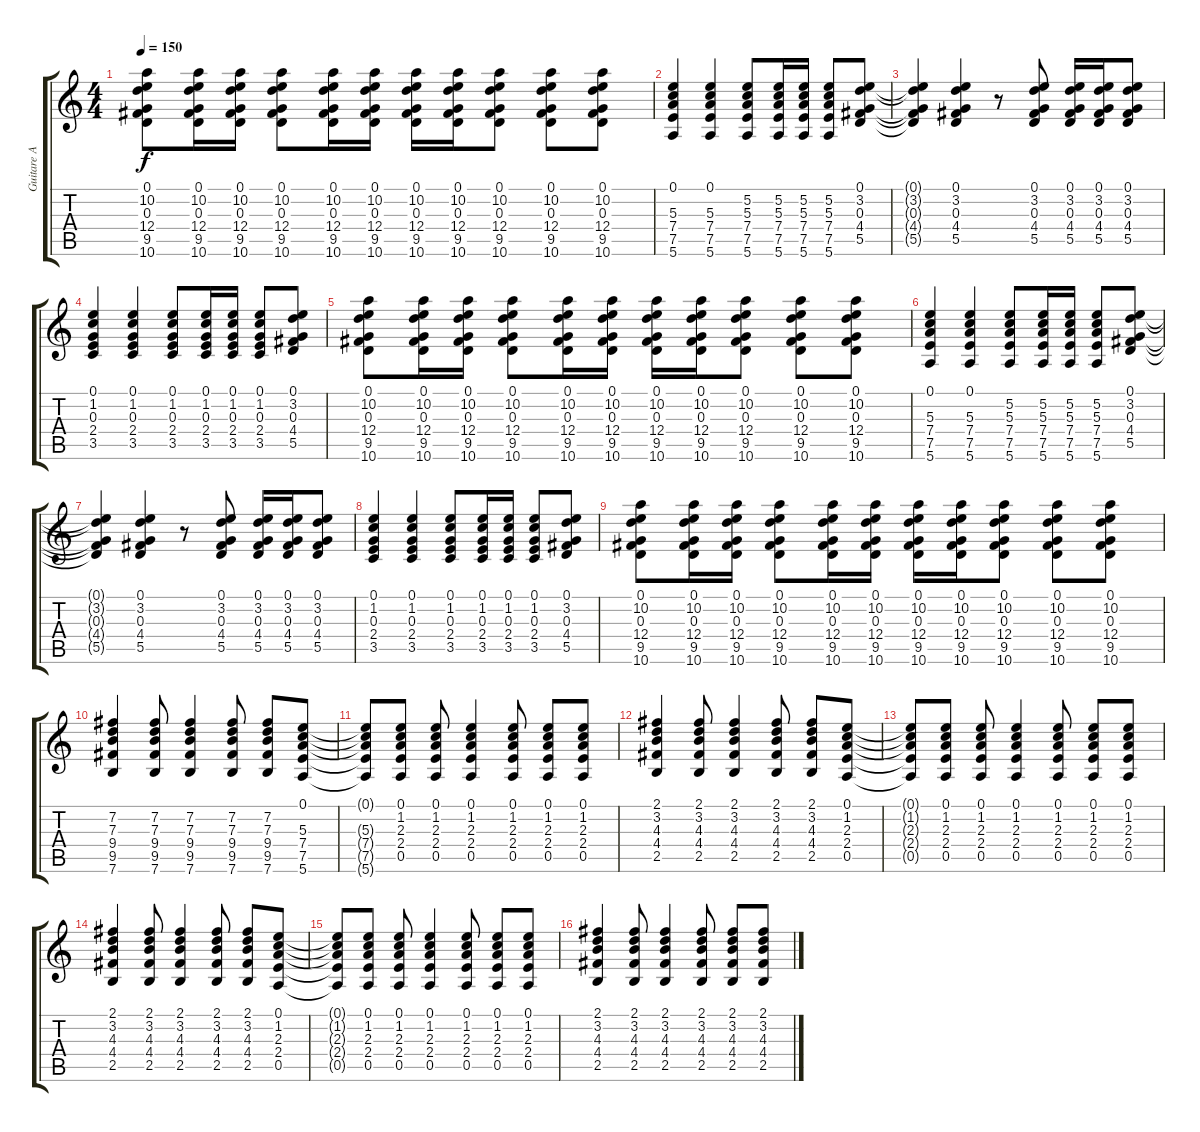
\track ("Guitare A" "Guitare A") {instrument acousticguitarsteel}
\staff {score tabs}
\tuning (E4 B3 G3 D3 A2 E2) {hide}
\ts (4 4)
\tempo 150
\clef g2
\ks c
(0.1 10.2 0.3 12.4 9.5 10.6).8{dy f} (0.1 10.2 0.3 12.4 9.5 10.6).16 (0.1 10.2 0.3 12.4 9.5 10.6).16 (0.1 10.2 0.3 12.4 9.5 10.6).8 (0.1 10.2 0.3 12.4 9.5 10.6).16 (0.1 10.2 0.3 12.4 9.5 10.6).16 (0.1 10.2 0.3 12.4 9.5 10.6).16 (0.1 10.2 0.3 12.4 9.5 10.6).16 (0.1 10.2 0.3 12.4 9.5 10.6).8 (0.1 10.2 0.3 12.4 9.5 10.6).8 (0.1 10.2 0.3 12.4 9.5 10.6).8 |
(0.1 5.3 7.4 7.5 5.6).4 (0.1 5.3 7.4 7.5 5.6).4 (5.2 5.3 7.4 7.5 5.6).8 (5.2 5.3 7.4 7.5 5.6).16 (5.2 5.3 7.4 7.5 5.6).16 (5.2 5.3 7.4 7.5 5.6).8 (0.1 3.2 0.3 4.4 5.5).8 |
(0.1{t} 3.2{t} 0.3{t} 4.4{t} 5.5{t}).4 (0.1 3.2 0.3 4.4 5.5).4 r.8 (0.1 3.2 0.3 4.4 5.5).8 (0.1 3.2 0.3 4.4 5.5).16 (0.1 3.2 0.3 4.4 5.5).16 (0.1 3.2 0.3 4.4 5.5).8 |
(0.1 1.2 0.3 2.4 3.5).4 (0.1 1.2 0.3 2.4 3.5).4 (0.1 1.2 0.3 2.4 3.5).8 (0.1 1.2 0.3 2.4 3.5).16 (0.1 1.2 0.3 2.4 3.5).16 (0.1 1.2 0.3 2.4 3.5).8 (0.1 3.2 0.3 4.4 5.5).8 |
(0.1 10.2 0.3 12.4 9.5 10.6).8 (0.1 10.2 0.3 12.4 9.5 10.6).16 (0.1 10.2 0.3 12.4 9.5 10.6).16 (0.1 10.2 0.3 12.4 9.5 10.6).8 (0.1 10.2 0.3 12.4 9.5 10.6).16 (0.1 10.2 0.3 12.4 9.5 10.6).16 (0.1 10.2 0.3 12.4 9.5 10.6).16 (0.1 10.2 0.3 12.4 9.5 10.6).16 (0.1 10.2 0.3 12.4 9.5 10.6).8 (0.1 10.2 0.3 12.4 9.5 10.6).8 (0.1 10.2 0.3 12.4 9.5 10.6).8 |
(0.1 5.3 7.4 7.5 5.6).4 (0.1 5.3 7.4 7.5 5.6).4 (5.2 5.3 7.4 7.5 5.6).8 (5.2 5.3 7.4 7.5 5.6).16 (5.2 5.3 7.4 7.5 5.6).16 (5.2 5.3 7.4 7.5 5.6).8 (0.1 3.2 0.3 4.4 5.5).8 |
(0.1{t} 3.2{t} 0.3{t} 4.4{t} 5.5{t}).4 (0.1 3.2 0.3 4.4 5.5).4 r.8 (0.1 3.2 0.3 4.4 5.5).8 (0.1 3.2 0.3 4.4 5.5).16 (0.1 3.2 0.3 4.4 5.5).16 (0.1 3.2 0.3 4.4 5.5).8 |
(0.1 1.2 0.3 2.4 3.5).4 (0.1 1.2 0.3 2.4 3.5).4 (0.1 1.2 0.3 2.4 3.5).8 (0.1 1.2 0.3 2.4 3.5).16 (0.1 1.2 0.3 2.4 3.5).16 (0.1 1.2 0.3 2.4 3.5).8 (0.1 3.2 0.3 4.4 5.5).8 |
(0.1 10.2 0.3 12.4 9.5 10.6).8 (0.1 10.2 0.3 12.4 9.5 10.6).16 (0.1 10.2 0.3 12.4 9.5 10.6).16 (0.1 10.2 0.3 12.4 9.5 10.6).8 (0.1 10.2 0.3 12.4 9.5 10.6).16 (0.1 10.2 0.3 12.4 9.5 10.6).16 (0.1 10.2 0.3 12.4 9.5 10.6).16 (0.1 10.2 0.3 12.4 9.5 10.6).16 (0.1 10.2 0.3 12.4 9.5 10.6).8 (0.1 10.2 0.3 12.4 9.5 10.6).8 (0.1 10.2 0.3 12.4 9.5 10.6).8 |
(7.2 7.3 9.4 9.5 7.6).4 (7.2 7.3 9.4 9.5 7.6).8 (7.2 7.3 9.4 9.5 7.6).4 (7.2 7.3 9.4 9.5 7.6).8 (7.2 7.3 9.4 9.5 7.6).8 (0.1 5.3 7.4 7.5 5.6).8 |
(0.1{t} 5.3{t} 7.4{t} 7.5{t} 5.6{t}).8 (0.1 1.2 2.3 2.4 0.5).8 (0.1 1.2 2.3 2.4 0.5).8 (0.1 1.2 2.3 2.4 0.5).4 (0.1 1.2 2.3 2.4 0.5).8 (0.1 1.2 2.3 2.4 0.5).8 (0.1 1.2 2.3 2.4 0.5).8 |
(2.1 3.2 4.3 4.4 2.5).4 (2.1 3.2 4.3 4.4 2.5).8 (2.1 3.2 4.3 4.4 2.5).4 (2.1 3.2 4.3 4.4 2.5).8 (2.1 3.2 4.3 4.4 2.5).8 (0.1 1.2 2.3 2.4 0.5).8 |
(0.1{t} 1.2{t} 2.3{t} 2.4{t} 0.5{t}).8 (0.1 1.2 2.3 2.4 0.5).8 (0.1 1.2 2.3 2.4 0.5).8 (0.1 1.2 2.3 2.4 0.5).4 (0.1 1.2 2.3 2.4 0.5).8 (0.1 1.2 2.3 2.4 0.5).8 (0.1 1.2 2.3 2.4 0.5).8 |
(2.1 3.2 4.3 4.4 2.5).4 (2.1 3.2 4.3 4.4 2.5).8 (2.1 3.2 4.3 4.4 2.5).4 (2.1 3.2 4.3 4.4 2.5).8 (2.1 3.2 4.3 4.4 2.5).8 (0.1 1.2 2.3 2.4 0.5).8 |
(0.1{t} 1.2{t} 2.3{t} 2.4{t} 0.5{t}).8 (0.1 1.2 2.3 2.4 0.5).8 (0.1 1.2 2.3 2.4 0.5).8 (0.1 1.2 2.3 2.4 0.5).4 (0.1 1.2 2.3 2.4 0.5).8 (0.1 1.2 2.3 2.4 0.5).8 (0.1 1.2 2.3 2.4 0.5).8 |
(2.1 3.2 4.3 4.4 2.5).4 (2.1 3.2 4.3 4.4 2.5).8 (2.1 3.2 4.3 4.4 2.5).4 (2.1 3.2 4.3 4.4 2.5).8 (2.1 3.2 4.3 4.4 2.5).8 (2.1 3.2 4.3 4.4 2.5).8
